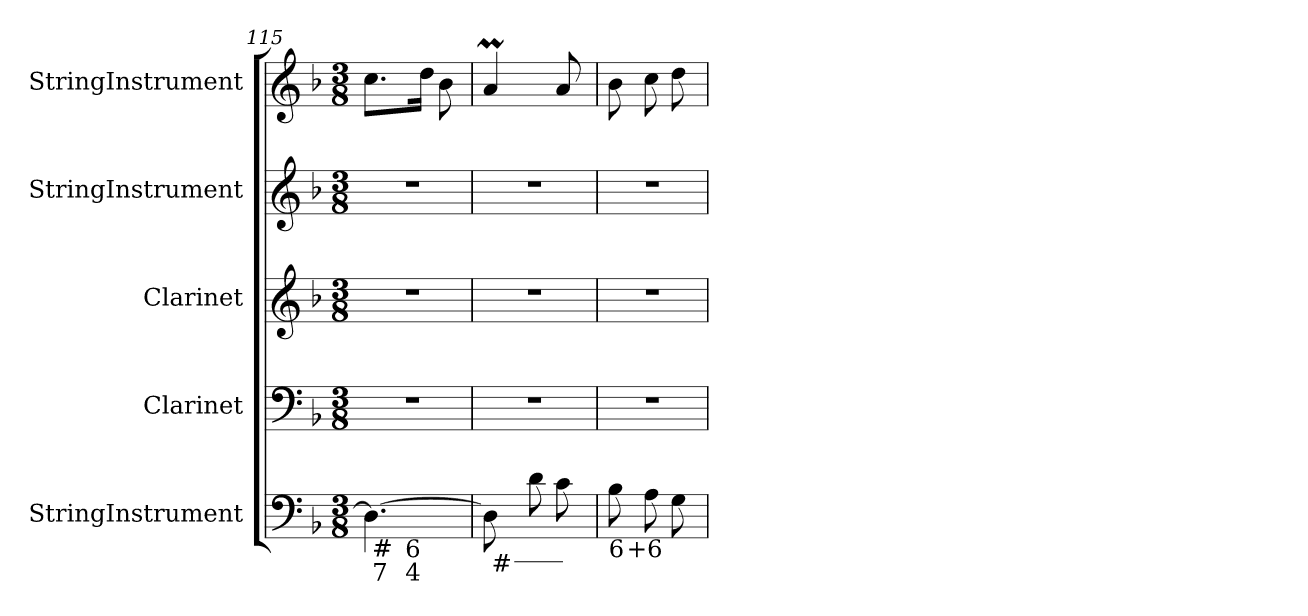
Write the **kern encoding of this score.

**kern	**kern	**kern	**kern	**kern
*part5	*part4	*part3	*part2	*part1
*staff5	*staff4	*staff3	*staff2	*staff1
*I"StringInstrument	*I"Clarinet	*I"Clarinet	*I"StringInstrument	*I"StringInstrument
*I'Str	*I'Cl	*I'Cl	*I'Str	*I'Str
*clefF4	*clefF4	*clefG2	*clefG2	*clefG2
*	*ITrd1c2	*ITrd1c2	*	*
*k[b-]	*k[b-e-a-]	*k[b-e-a-]	*k[b-]	*k[b-]
*F:	*E-:	*E-:	*F:	*F:
*M3/8	*M3/8	*M3/8	*M3/8	*M3/8
=115	=115	=115	=115	=115
*^	*	*	*	*
*	*^	*	*	*	*
4.D\_	64ryy	8ryy	4.r	4.r	4.r	8.cc\L
!	!LO:TX:b:t=#	!	!	!	!	!
!	!LO:TX:b:t=7	!	!	!	!	!
.	4ryy	.	.	.	.	.
.	.	64ryy	.	.	.	.
!	!	!LO:TX:b:t=6\n4	!	!	!	!
.	.	8...ryy	.	.	.	.
.	.	.	.	.	.	16dd\Jk
.	.	.	.	.	.	8b-\
.	16..ryy	.	.	.	.	.
=116	=116	=116	=116	=116	=116	=116
8D\]	64ryy	16ryy	4.r	4.r	4.r	4am/
!	!LO:TX:b:t=#	!	!	!	!	!
.	4ryy	.	.	.	.	.
.	.	64ryy	.	.	.	.
!	!	!LO:TX:b:t=____	!	!	!	!
.	.	4ryy	.	.	.	.
8d\	.	.	.	.	.	.
8c\	.	.	.	.	.	8a/
.	16..ryy	.	.	.	.	.
.	.	32.ryy	.	.	.	.
=117	=117	=117	=117	=117	=117	=117
!LO:TX:b:t=6	!	!	!	!	!	!
*	*v	*v	*	*	*	*
8B-\	16ryy	4.r	4.r	4.r	8b-\
!	!LO:TX:b:t=+6	!	!	!	!
.	4ryy	.	.	.	.
8A\	.	.	.	.	8cc\
8G\	.	.	.	.	8dd\
.	16ryy	.	.	.	.
*v	*v	*	*	*	*
=	=	=	=	=
*-	*-	*-	*-	*-
